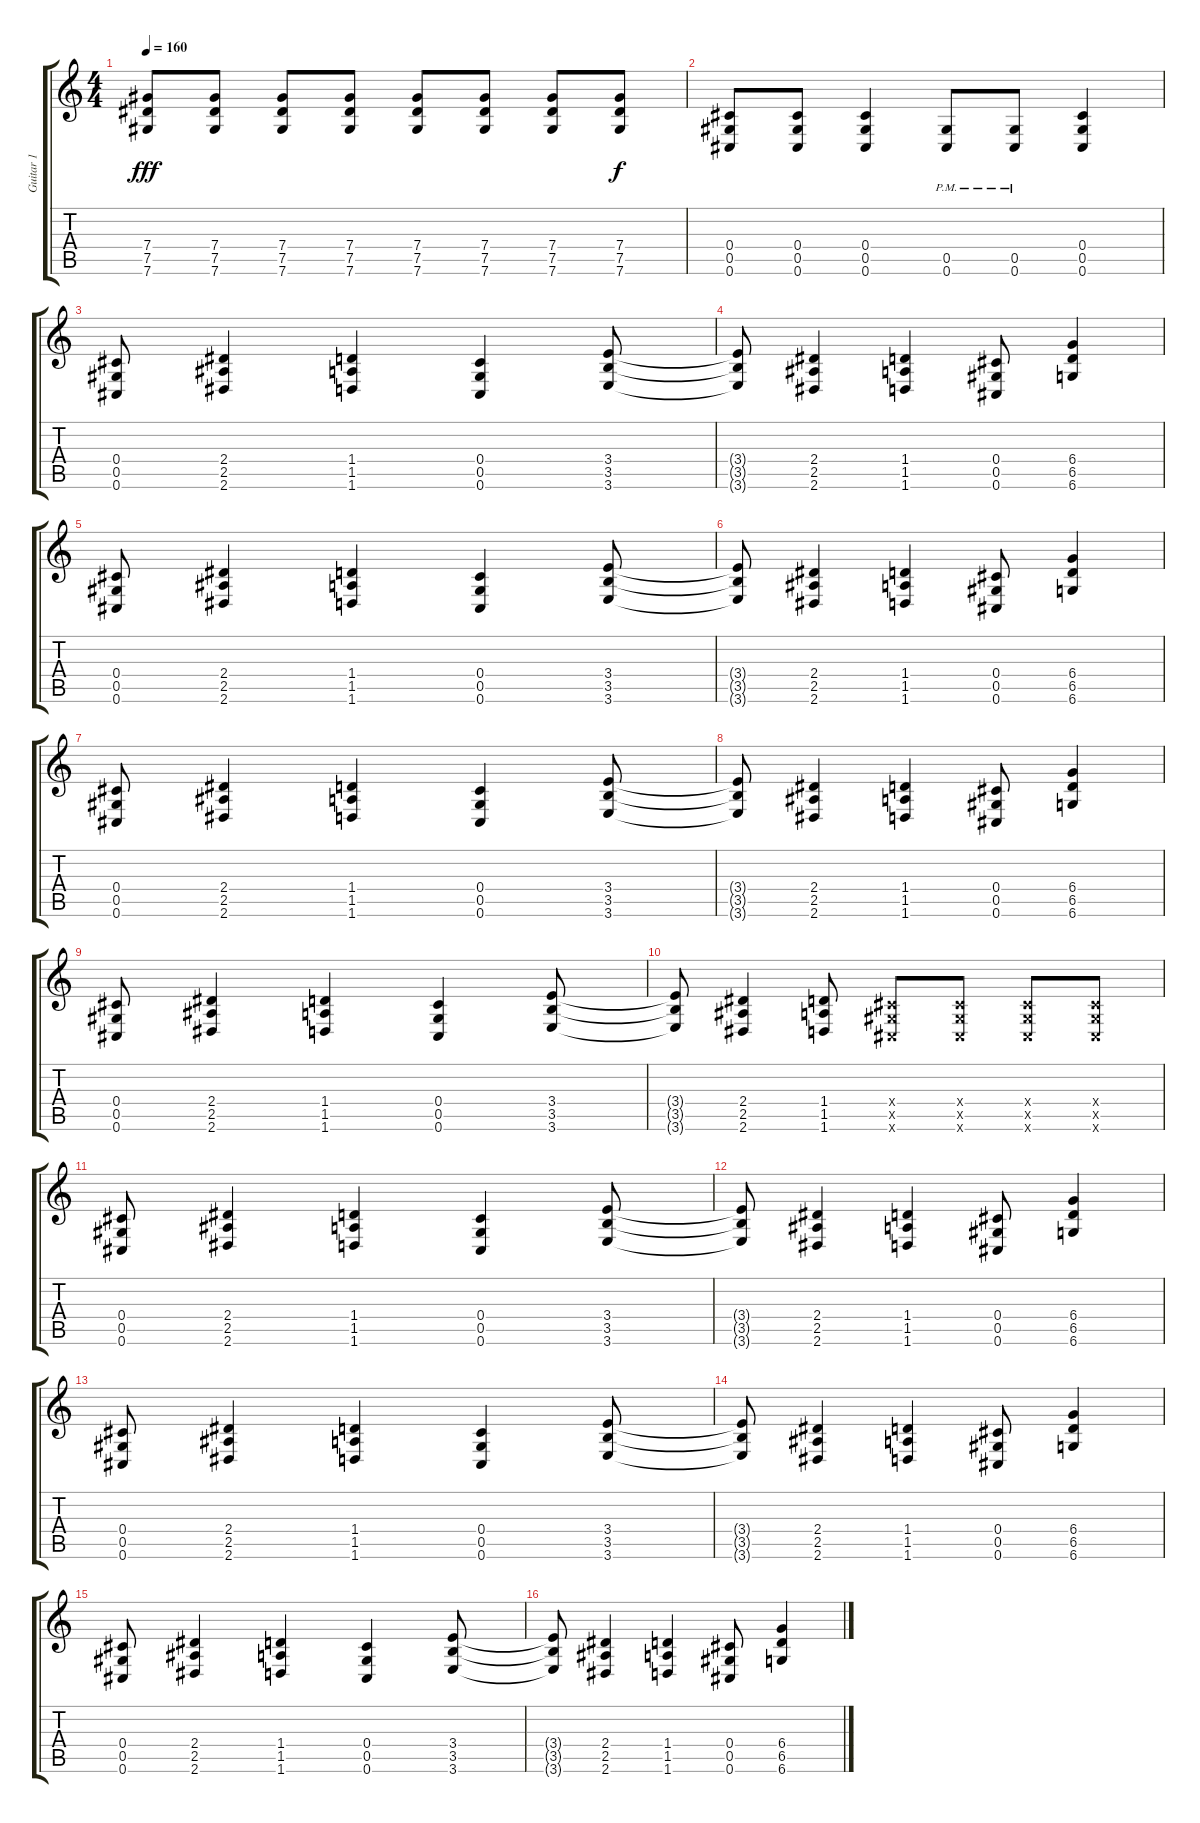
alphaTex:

\track ("Guitar 1" "Guitar 1") {instrument distortionguitar}
\staff {score tabs}
\tuning (Eb4 Bb3 Gb3 Db3 Ab2 Db2) {hide}
\ts (4 4)
\tempo 160
\clef g2
\ks c
(7.4 7.5 7.6).8{dy fff} (7.4 7.5 7.6).8 (7.4 7.5 7.6).8 (7.4 7.5 7.6).8 (7.4 7.5 7.6).8 (7.4 7.5 7.6).8 (7.4 7.5 7.6).8 (7.4 7.5 7.6).8{dy f} |
(0.4 0.5 0.6).8 (0.4 0.5 0.6).8 (0.4 0.5 0.6).4 (0.5{pm} 0.6{pm}).8 (0.5{pm} 0.6{pm}).8 (0.4 0.5 0.6).4 |
(0.4 0.5 0.6).8 (2.4 2.5 2.6).4 (1.4 1.5 1.6).4 (0.4 0.5 0.6).4 (3.4 3.5 3.6).8 |
(3.4{t} 3.5{t} 3.6{t}).8 (2.4 2.5 2.6).4 (1.4 1.5 1.6).4 (0.4 0.5 0.6).8 (6.4 6.5 6.6).4 |
(0.4 0.5 0.6).8 (2.4 2.5 2.6).4 (1.4 1.5 1.6).4 (0.4 0.5 0.6).4 (3.4 3.5 3.6).8 |
(3.4{t} 3.5{t} 3.6{t}).8 (2.4 2.5 2.6).4 (1.4 1.5 1.6).4 (0.4 0.5 0.6).8 (6.4 6.5 6.6).4 |
(0.4 0.5 0.6).8 (2.4 2.5 2.6).4 (1.4 1.5 1.6).4 (0.4 0.5 0.6).4 (3.4 3.5 3.6).8 |
(3.4{t} 3.5{t} 3.6{t}).8 (2.4 2.5 2.6).4 (1.4 1.5 1.6).4 (0.4 0.5 0.6).8 (6.4 6.5 6.6).4 |
(0.4 0.5 0.6).8 (2.4 2.5 2.6).4 (1.4 1.5 1.6).4 (0.4 0.5 0.6).4 (3.4 3.5 3.6).8 |
(3.4{t} 3.5{t} 3.6{t}).8 (2.4 2.5 2.6).4 (1.4 1.5 1.6).8 (0.4{x} 0.5{x} 0.6{x}).8 (0.4{x} 0.5{x} 0.6{x}).8 (0.4{x} 0.5{x} 0.6{x}).8 (0.4{x} 0.5{x} 0.6{x}).8 |
(0.4 0.5 0.6).8 (2.4 2.5 2.6).4 (1.4 1.5 1.6).4 (0.4 0.5 0.6).4 (3.4 3.5 3.6).8 |
(3.4{t} 3.5{t} 3.6{t}).8 (2.4 2.5 2.6).4 (1.4 1.5 1.6).4 (0.4 0.5 0.6).8 (6.4 6.5 6.6).4 |
(0.4 0.5 0.6).8 (2.4 2.5 2.6).4 (1.4 1.5 1.6).4 (0.4 0.5 0.6).4 (3.4 3.5 3.6).8 |
(3.4{t} 3.5{t} 3.6{t}).8 (2.4 2.5 2.6).4 (1.4 1.5 1.6).4 (0.4 0.5 0.6).8 (6.4 6.5 6.6).4 |
(0.4 0.5 0.6).8 (2.4 2.5 2.6).4 (1.4 1.5 1.6).4 (0.4 0.5 0.6).4 (3.4 3.5 3.6).8 |
(3.4{t} 3.5{t} 3.6{t}).8 (2.4 2.5 2.6).4 (1.4 1.5 1.6).4 (0.4 0.5 0.6).8 (6.4 6.5 6.6).4
